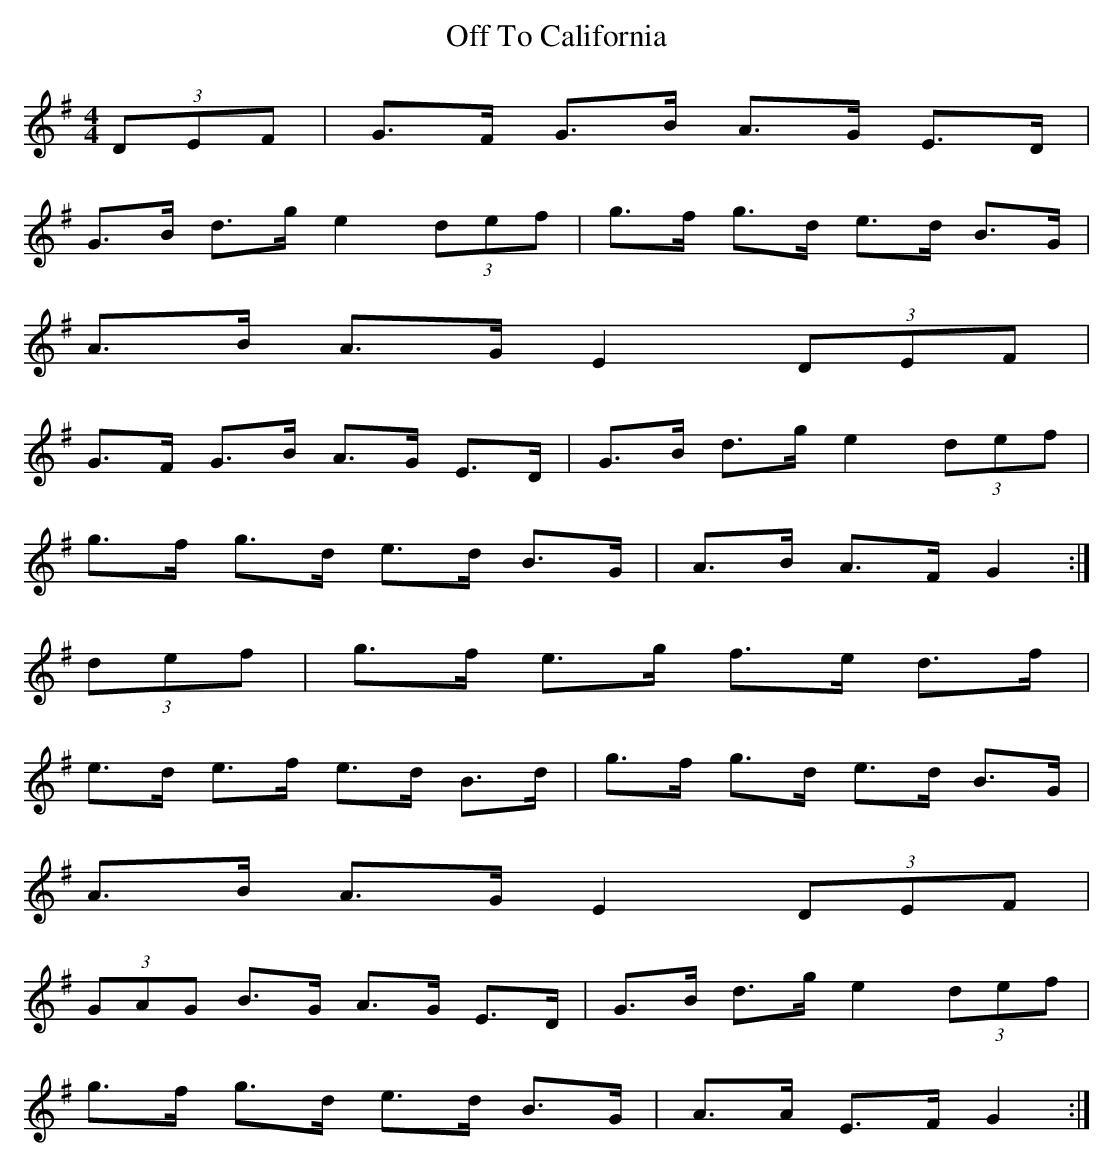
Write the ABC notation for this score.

X:1
T:Off To California
M:4/4
L:1/8
K:G
(3DEF|G>F G>B A>G E>D|
G>B d>g e2 (3def|g>f g>d e>d B>G|
A>B A>G E2 (3DEF|
G>F G>B A>G E>D|G>B d>g e2 (3def|
g>f g>d e>d B>G|A>B A>F G2:|
(3def|g>f e>g f>e d>f|
e>d e>f e>d B>d|g>f g>d e>d B>G|
A>B A>G E2 (3DEF|
(3GAG B>G A>G E>D|G>B d>g e2 (3def|
g>f g>d e>d B>G|A>A E>F G2:|
